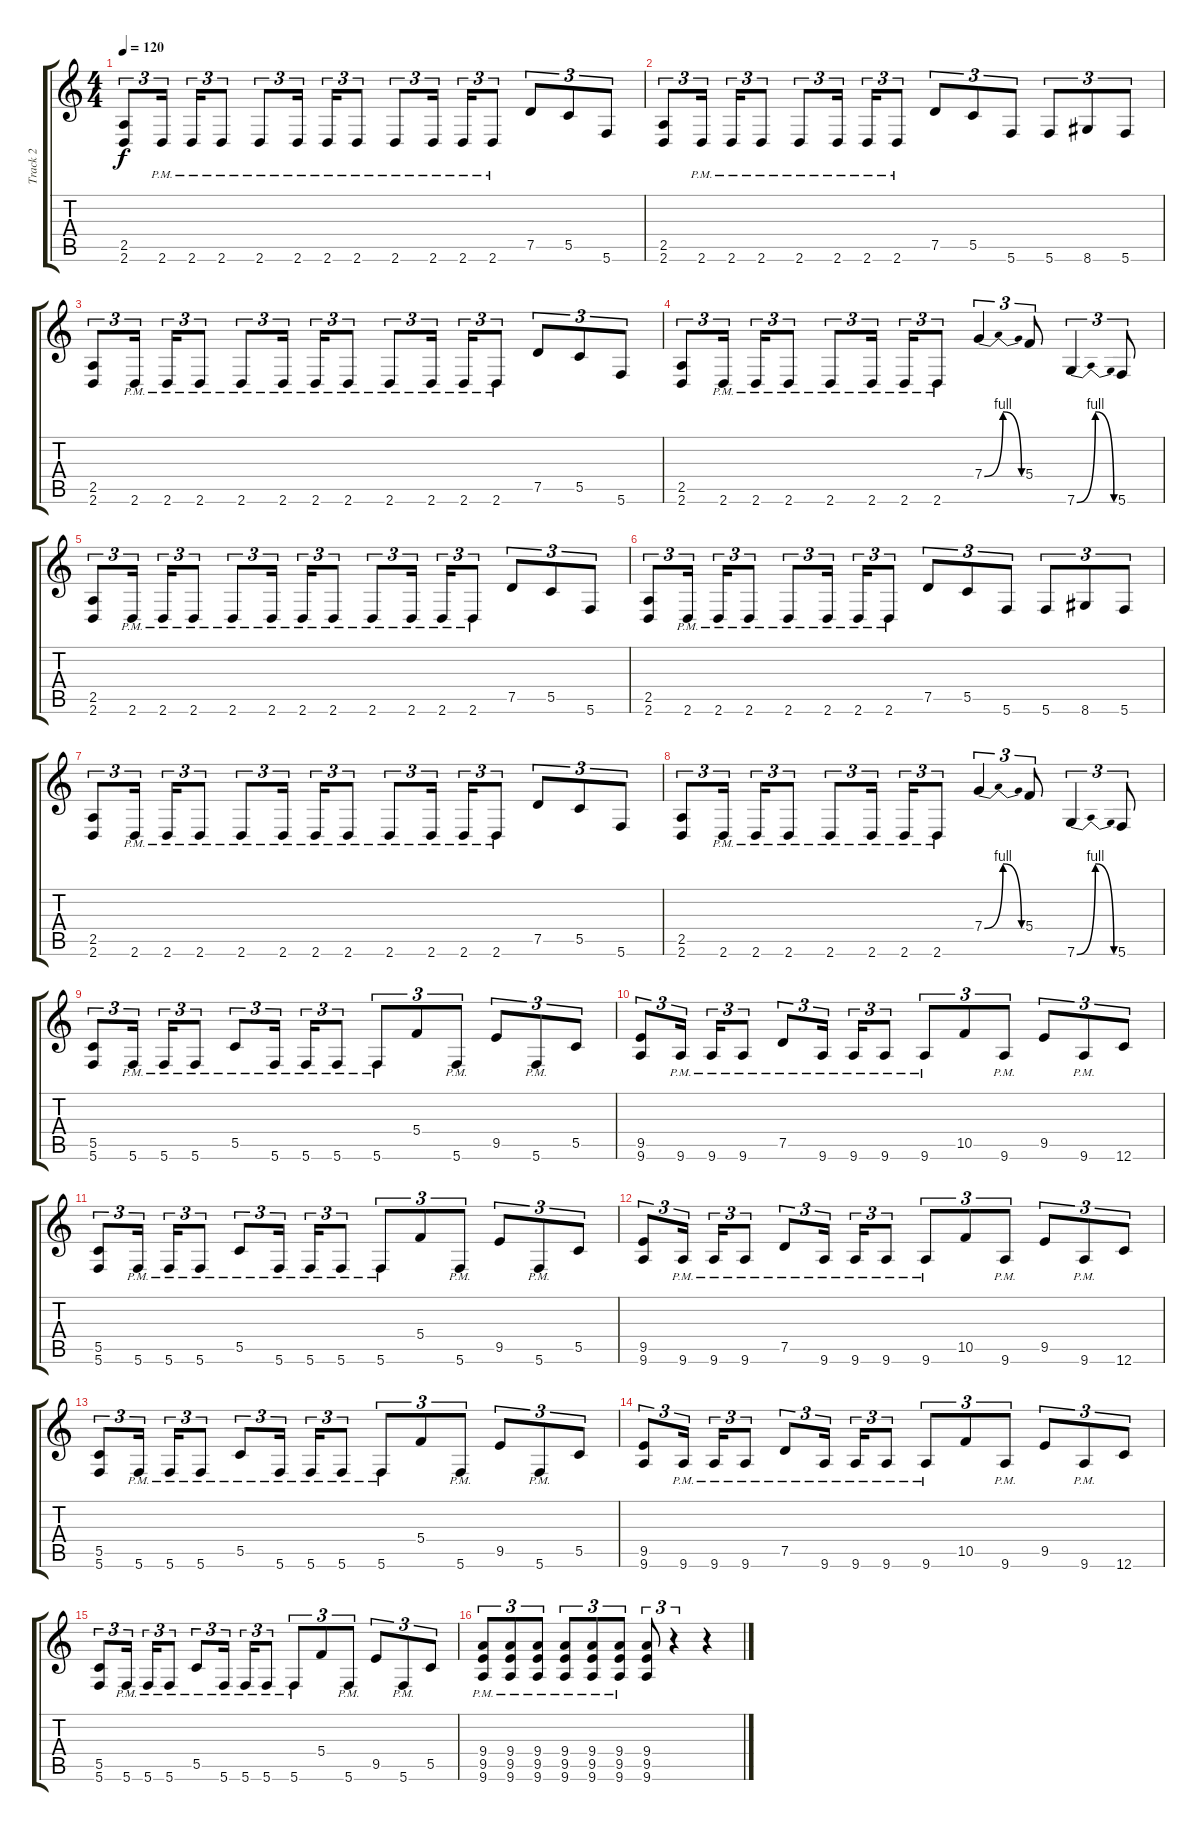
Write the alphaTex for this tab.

\track ("Track 2" "Track 2") {instrument distortionguitar}
\staff {score tabs}
\tuning (D4 A3 F3 C3 G2 C2) {hide}
\ts (4 4)
\tempo 120
\clef g2
\ks c
(2.5 2.6).8{tu (3 2) dy f} 2.6{pm}.16{tu (3 2)} 2.6{pm}.16{tu (3 2)} 2.6{pm}.8{tu (3 2)} 2.6{pm}.8{tu (3 2)} 2.6{pm}.16{tu (3 2)} 2.6{pm}.16{tu (3 2)} 2.6{pm}.8{tu (3 2)} 2.6{pm}.8{tu (3 2)} 2.6{pm}.16{tu (3 2)} 2.6{pm}.16{tu (3 2)} 2.6{pm}.8{tu (3 2)} 7.5.8{tu (3 2)} 5.5.8{tu (3 2)} 5.6.8{tu (3 2)} |
(2.5 2.6).8{tu (3 2)} 2.6{pm}.16{tu (3 2)} 2.6{pm}.16{tu (3 2)} 2.6{pm}.8{tu (3 2)} 2.6{pm}.8{tu (3 2)} 2.6{pm}.16{tu (3 2)} 2.6{pm}.16{tu (3 2)} 2.6{pm}.8{tu (3 2)} 7.5.8{tu (3 2)} 5.5.8{tu (3 2)} 5.6.8{tu (3 2)} 5.6.8{tu (3 2)} 8.6.8{tu (3 2)} 5.6.8{tu (3 2)} |
(2.5 2.6).8{tu (3 2)} 2.6{pm}.16{tu (3 2)} 2.6{pm}.16{tu (3 2)} 2.6{pm}.8{tu (3 2)} 2.6{pm}.8{tu (3 2)} 2.6{pm}.16{tu (3 2)} 2.6{pm}.16{tu (3 2)} 2.6{pm}.8{tu (3 2)} 2.6{pm}.8{tu (3 2)} 2.6{pm}.16{tu (3 2)} 2.6{pm}.16{tu (3 2)} 2.6{pm}.8{tu (3 2)} 7.5.8{tu (3 2)} 5.5.8{tu (3 2)} 5.6.8{tu (3 2)} |
(2.5 2.6).8{tu (3 2)} 2.6{pm}.16{tu (3 2)} 2.6{pm}.16{tu (3 2)} 2.6{pm}.8{tu (3 2)} 2.6{pm}.8{tu (3 2)} 2.6{pm}.16{tu (3 2)} 2.6{pm}.16{tu (3 2)} 2.6{pm}.8{tu (3 2)} 7.4{be (bendrelease 0 0 30 4 30 4 60 0)}.4{tu (3 2)} 5.4.8{tu (3 2)} 7.6{be (bendrelease 0 0 30 4 30 4 60 0)}.4{tu (3 2)} 5.6.8{tu (3 2)} |
(2.5 2.6).8{tu (3 2)} 2.6{pm}.16{tu (3 2)} 2.6{pm}.16{tu (3 2)} 2.6{pm}.8{tu (3 2)} 2.6{pm}.8{tu (3 2)} 2.6{pm}.16{tu (3 2)} 2.6{pm}.16{tu (3 2)} 2.6{pm}.8{tu (3 2)} 2.6{pm}.8{tu (3 2)} 2.6{pm}.16{tu (3 2)} 2.6{pm}.16{tu (3 2)} 2.6{pm}.8{tu (3 2)} 7.5.8{tu (3 2)} 5.5.8{tu (3 2)} 5.6.8{tu (3 2)} |
(2.5 2.6).8{tu (3 2)} 2.6{pm}.16{tu (3 2)} 2.6{pm}.16{tu (3 2)} 2.6{pm}.8{tu (3 2)} 2.6{pm}.8{tu (3 2)} 2.6{pm}.16{tu (3 2)} 2.6{pm}.16{tu (3 2)} 2.6{pm}.8{tu (3 2)} 7.5.8{tu (3 2)} 5.5.8{tu (3 2)} 5.6.8{tu (3 2)} 5.6.8{tu (3 2)} 8.6.8{tu (3 2)} 5.6.8{tu (3 2)} |
(2.5 2.6).8{tu (3 2)} 2.6{pm}.16{tu (3 2)} 2.6{pm}.16{tu (3 2)} 2.6{pm}.8{tu (3 2)} 2.6{pm}.8{tu (3 2)} 2.6{pm}.16{tu (3 2)} 2.6{pm}.16{tu (3 2)} 2.6{pm}.8{tu (3 2)} 2.6{pm}.8{tu (3 2)} 2.6{pm}.16{tu (3 2)} 2.6{pm}.16{tu (3 2)} 2.6{pm}.8{tu (3 2)} 7.5.8{tu (3 2)} 5.5.8{tu (3 2)} 5.6.8{tu (3 2)} |
(2.5 2.6).8{tu (3 2)} 2.6{pm}.16{tu (3 2)} 2.6{pm}.16{tu (3 2)} 2.6{pm}.8{tu (3 2)} 2.6{pm}.8{tu (3 2)} 2.6{pm}.16{tu (3 2)} 2.6{pm}.16{tu (3 2)} 2.6{pm}.8{tu (3 2)} 7.4{be (bendrelease 0 0 30 4 30 4 60 0)}.4{tu (3 2)} 5.4.8{tu (3 2)} 7.6{be (bendrelease 0 0 30 4 30 4 60 0)}.4{tu (3 2)} 5.6.8{tu (3 2)} |
(5.5 5.6).8{tu (3 2)} 5.6{pm}.16{tu (3 2) beam splitsecondary} 5.6{pm}.16{tu (3 2)} 5.6{pm}.8{tu (3 2)} 5.5{pm}.8{tu (3 2)} 5.6{pm}.16{tu (3 2) beam splitsecondary} 5.6{pm}.16{tu (3 2)} 5.6{pm}.8{tu (3 2)} 5.6{pm}.8{tu (3 2)} 5.4.8{tu (3 2)} 5.6{pm}.8{tu (3 2)} 9.5.8{tu (3 2)} 5.6{pm}.8{tu (3 2)} 5.5.8{tu (3 2)} |
(9.5 9.6).8{tu (3 2)} 9.6{pm}.16{tu (3 2) beam splitsecondary} 9.6{pm}.16{tu (3 2)} 9.6{pm}.8{tu (3 2)} 7.5{pm}.8{tu (3 2)} 9.6{pm}.16{tu (3 2) beam splitsecondary} 9.6{pm}.16{tu (3 2)} 9.6{pm}.8{tu (3 2)} 9.6{pm}.8{tu (3 2)} 10.5.8{tu (3 2)} 9.6{pm}.8{tu (3 2)} 9.5.8{tu (3 2)} 9.6{pm}.8{tu (3 2)} 12.6.8{tu (3 2)} |
(5.5 5.6).8{tu (3 2)} 5.6{pm}.16{tu (3 2) beam splitsecondary} 5.6{pm}.16{tu (3 2)} 5.6{pm}.8{tu (3 2)} 5.5{pm}.8{tu (3 2)} 5.6{pm}.16{tu (3 2) beam splitsecondary} 5.6{pm}.16{tu (3 2)} 5.6{pm}.8{tu (3 2)} 5.6{pm}.8{tu (3 2)} 5.4.8{tu (3 2)} 5.6{pm}.8{tu (3 2)} 9.5.8{tu (3 2)} 5.6{pm}.8{tu (3 2)} 5.5.8{tu (3 2)} |
(9.5 9.6).8{tu (3 2)} 9.6{pm}.16{tu (3 2) beam splitsecondary} 9.6{pm}.16{tu (3 2)} 9.6{pm}.8{tu (3 2)} 7.5{pm}.8{tu (3 2)} 9.6{pm}.16{tu (3 2) beam splitsecondary} 9.6{pm}.16{tu (3 2)} 9.6{pm}.8{tu (3 2)} 9.6{pm}.8{tu (3 2)} 10.5.8{tu (3 2)} 9.6{pm}.8{tu (3 2)} 9.5.8{tu (3 2)} 9.6{pm}.8{tu (3 2)} 12.6.8{tu (3 2)} |
(5.5 5.6).8{tu (3 2)} 5.6{pm}.16{tu (3 2) beam splitsecondary} 5.6{pm}.16{tu (3 2)} 5.6{pm}.8{tu (3 2)} 5.5{pm}.8{tu (3 2)} 5.6{pm}.16{tu (3 2) beam splitsecondary} 5.6{pm}.16{tu (3 2)} 5.6{pm}.8{tu (3 2)} 5.6{pm}.8{tu (3 2)} 5.4.8{tu (3 2)} 5.6{pm}.8{tu (3 2)} 9.5.8{tu (3 2)} 5.6{pm}.8{tu (3 2)} 5.5.8{tu (3 2)} |
(9.5 9.6).8{tu (3 2)} 9.6{pm}.16{tu (3 2) beam splitsecondary} 9.6{pm}.16{tu (3 2)} 9.6{pm}.8{tu (3 2)} 7.5{pm}.8{tu (3 2)} 9.6{pm}.16{tu (3 2) beam splitsecondary} 9.6{pm}.16{tu (3 2)} 9.6{pm}.8{tu (3 2)} 9.6{pm}.8{tu (3 2)} 10.5.8{tu (3 2)} 9.6{pm}.8{tu (3 2)} 9.5.8{tu (3 2)} 9.6{pm}.8{tu (3 2)} 12.6.8{tu (3 2)} |
(5.5 5.6).8{tu (3 2)} 5.6{pm}.16{tu (3 2) beam splitsecondary} 5.6{pm}.16{tu (3 2)} 5.6{pm}.8{tu (3 2)} 5.5{pm}.8{tu (3 2)} 5.6{pm}.16{tu (3 2) beam splitsecondary} 5.6{pm}.16{tu (3 2)} 5.6{pm}.8{tu (3 2)} 5.6{pm}.8{tu (3 2)} 5.4.8{tu (3 2)} 5.6{pm}.8{tu (3 2)} 9.5.8{tu (3 2)} 5.6{pm}.8{tu (3 2)} 5.5.8{tu (3 2)} |
(9.4{pm} 9.5{pm} 9.6{pm}).8{tu (3 2)} (9.4{pm} 9.5{pm} 9.6{pm}).8{tu (3 2)} (9.4{pm} 9.5{pm} 9.6{pm}).8{tu (3 2)} (9.4{pm} 9.5{pm} 9.6{pm}).8{tu (3 2)} (9.4{pm} 9.5{pm} 9.6{pm}).8{tu (3 2)} (9.4{pm} 9.5{pm} 9.6{pm}).8{tu (3 2)} (9.4 9.5 9.6).8{tu (3 2)} r.4{tu (3 2)} r.4
